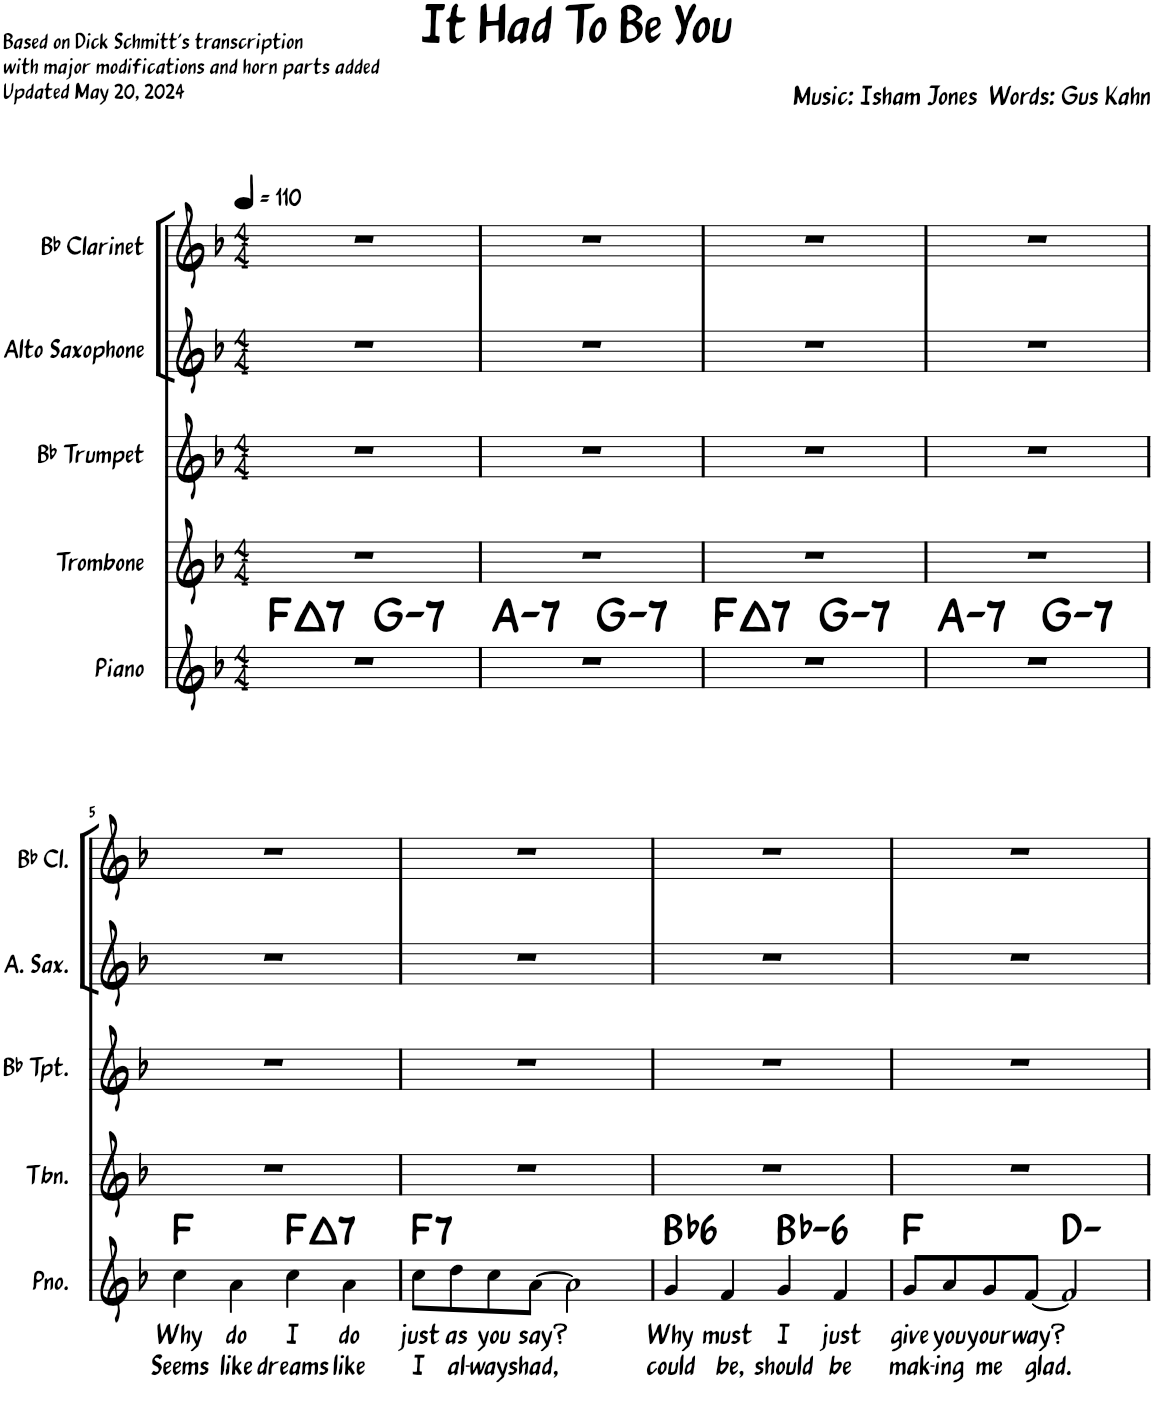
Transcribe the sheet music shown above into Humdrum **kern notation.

**kern	**text	**text	**harte	**kern	**kern	**kern	**kern
*part5	*part5	*part5	*part5	*part4	*part3	*part2	*part1
*staff5	*staff5	*staff5	*	*staff4	*staff3	*staff2	*staff1
*I"Piano	*	*	*	*I"Trombone	*I"Bb Trumpet	*I"Alto Saxophone	*I"Bb Clarinet
*I'Pno.	*	*	*	*I'Tbn.	*I'Bb Tpt.	*I'A. Sax.	*I'Bb Cl.
*clefG2	*	*	*	*clefG2	*clefG2	*clefG2	*clefG2
*	*	*	*	*	*ITrd1c2	*ITrd5c9	*ITrd1c2
*k[b-]	*	*	*	*k[b-]	*k[b-]	*k[b-]	*k[b-]
*M4/4	*	*	*	*M4/4	*M4/4	*M4/4	*M4/4
*MM110	*	*	*	*MM110	*MM110	*MM110	*MM110
=1	=1	=1	=1	=1	=1	=1	=1
!	!	!	!LO:H:kt=7	!	!	!	!
*^	*	*	*	*	*	*	*
1r	2ryy	.	.	F:maj7	1r	1r	1r	1r
!	!	!	!	!LO:H:kt=7	!	!	!	!
.	2ryy	.	.	G:min7	.	.	.	.
=2	=2	=2	=2	=2	=2	=2	=2	=2
!	!	!	!	!LO:H:kt=7	!	!	!	!
1r	2ryy	.	.	A:min7	1r	1r	1r	1r
!	!	!	!	!LO:H:kt=7	!	!	!	!
.	2ryy	.	.	G:min7	.	.	.	.
=3	=3	=3	=3	=3	=3	=3	=3	=3
!	!	!	!	!LO:H:kt=7	!	!	!	!
1r	2ryy	.	.	F:maj7	1r	1r	1r	1r
!	!	!	!	!LO:H:kt=7	!	!	!	!
.	2ryy	.	.	G:min7	.	.	.	.
=4	=4	=4	=4	=4	=4	=4	=4	=4
!	!	!	!	!LO:H:kt=7	!	!	!	!
1r	2ryy	.	.	A:min7	1r	1r	1r	1r
!	!	!	!	!LO:H:kt=7	!	!	!	!
.	2ryy	.	.	G:min7	.	.	.	.
!!LO:LB:g=z
=5	=5	=5	=5	=5	=5	=5	=5	=5
!	!	!LO:LY:b	!LO:LY:b	!	!	!	!	!
*v	*v	*	*	*	*	*	*	*
4cc\	Why	Seems	F:maj	1r	1r	1r	1r
!	!LO:LY:b	!LO:LY:b	!	!	!	!	!
4a\	do	like	.	.	.	.	.
!	!LO:LY:b	!LO:LY:b	!LO:H:kt=7	!	!	!	!
4cc\	I	dreams	F:maj7	.	.	.	.
!	!LO:LY:b	!LO:LY:b	!	!	!	!	!
4a\	do	like	.	.	.	.	.
=6	=6	=6	=6	=6	=6	=6	=6
!	!LO:LY:b	!LO:LY:b	!LO:H:kt=7	!	!	!	!
8cc\L	just	I	F:7	1r	1r	1r	1r
!	!LO:LY:b	!LO:LY:b	!	!	!	!	!
8dd\	as	al-	.	.	.	.	.
!	!LO:LY:b	!LO:LY:b	!	!	!	!	!
8cc\	you	-ways	.	.	.	.	.
!	!LO:LY:b	!LO:LY:b	!	!	!	!	!
[8a\J	say?	had,	.	.	.	.	.
2a\]	.	.	.	.	.	.	.
=7	=7	=7	=7	=7	=7	=7	=7
!	!LO:LY:b	!LO:LY:b	!LO:H:kt=6	!	!	!	!
4g/	Why	could	Bb:maj6	1r	1r	1r	1r
!	!LO:LY:b	!LO:LY:b	!	!	!	!	!
4f/	must	be,	.	.	.	.	.
!	!LO:LY:b	!LO:LY:b	!LO:H:kt=6	!	!	!	!
4g/	I	should	Bb:min6	.	.	.	.
!	!LO:LY:b	!LO:LY:b	!	!	!	!	!
4f/	just	be	.	.	.	.	.
=8	=8	=8	=8	=8	=8	=8	=8
!	!LO:LY:b	!LO:LY:b	!	!	!	!	!
8g/L	give	mak-	F:maj	1r	1r	1r	1r
!	!LO:LY:b	!LO:LY:b	!	!	!	!	!
8a/	you	-ing	.	.	.	.	.
!	!LO:LY:b	!LO:LY:b	!	!	!	!	!
8g/	your	me	.	.	.	.	.
!	!LO:LY:b	!LO:LY:b	!	!	!	!	!
[8f/J	way?	glad.	.	.	.	.	.
2f/]	.	.	D:min	.	.	.	.
=	=	=	=	=	=	=	=
*-	*-	*-	*-	*-	*-	*-	*-
